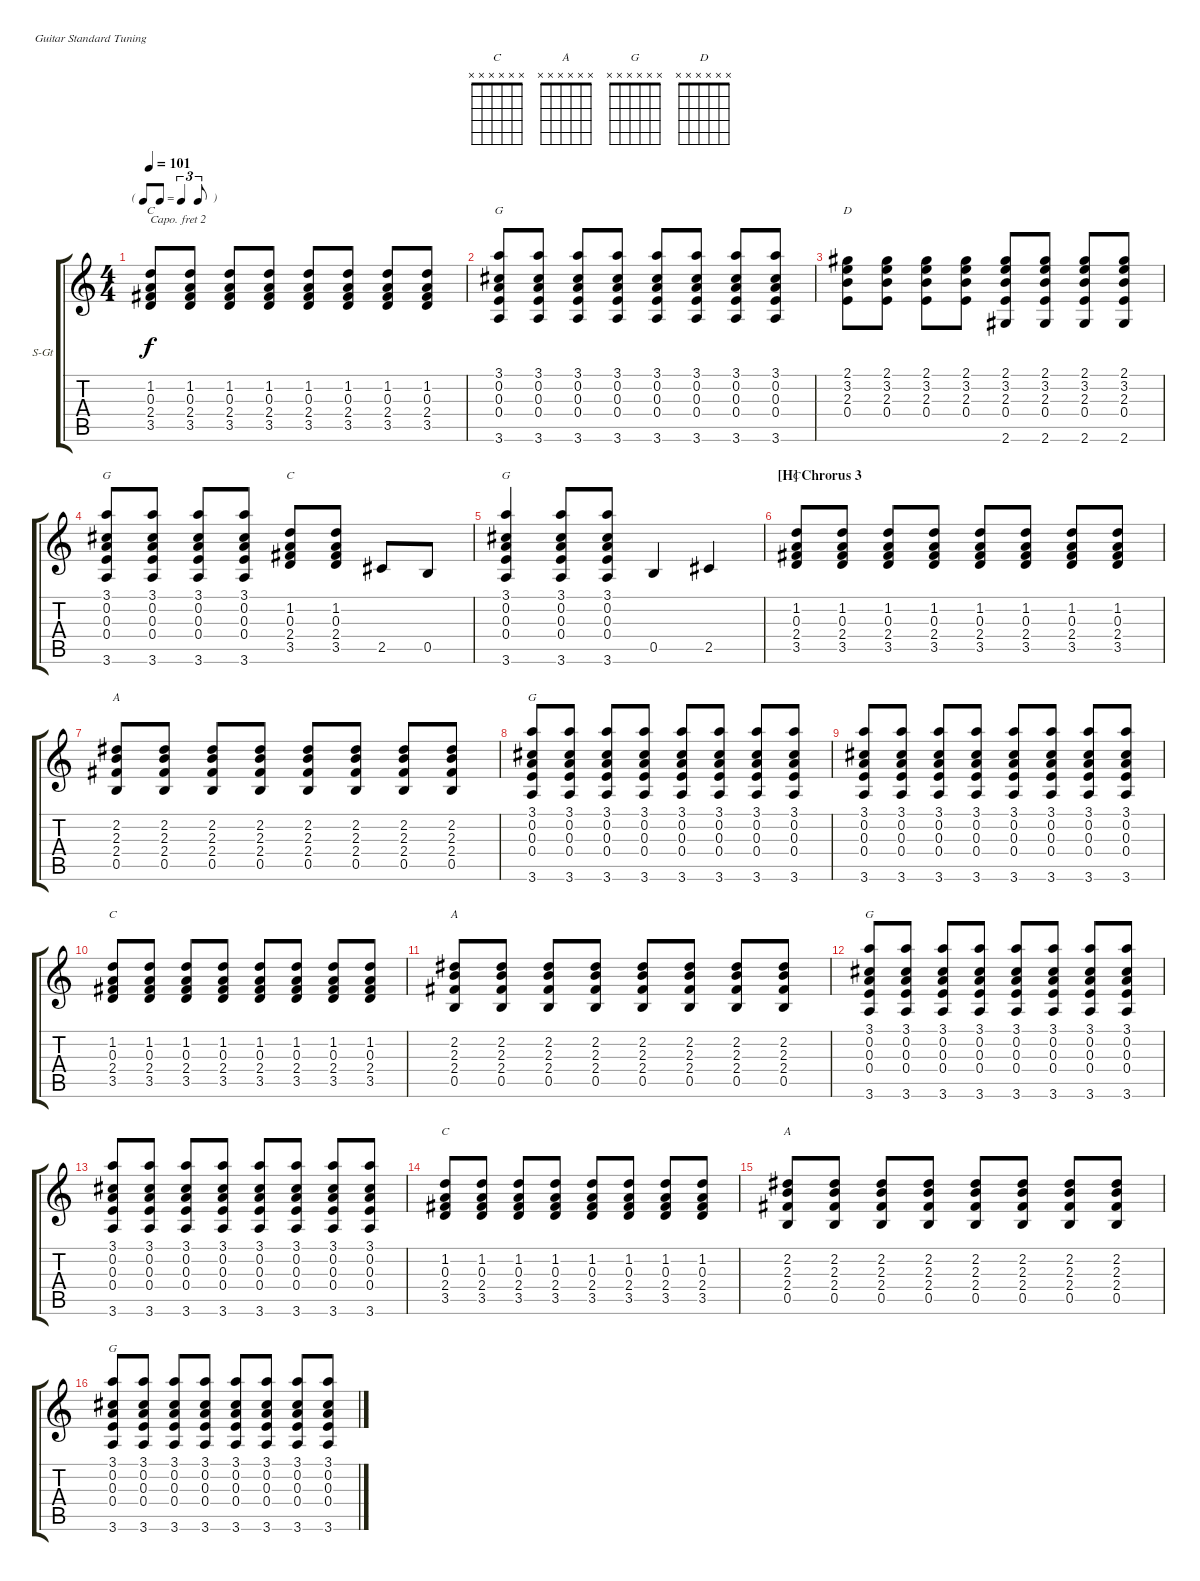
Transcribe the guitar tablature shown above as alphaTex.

\bracketExtendMode groupsimilarinstruments
\firstSystemTrackNameOrientation horizontal
\otherSystemsTrackNameOrientation horizontal
\track ("Keith Richards - Guitar (Capo 2)" "S-Gt") {instrument acousticguitarsteel}
\staff {score tabs}
\capo 2
\tuning (E4 B3 G3 D3 A2 E2)
\chord ("C" x x x x x x)
\chord ("A" x x x x x x)
\chord ("G" x x x x x x)
\chord ("D" x x x x x x)
\ts (4 4)
\tf triplet8th
\tempo 101
\clef g2
\ks c
(1.2 0.3 2.4 3.5).8{ch "C" dy f} (1.2 0.3 2.4 3.5).8 (1.2 0.3 2.4 3.5).8 (1.2 0.3 2.4 3.5).8 (1.2 0.3 2.4 3.5).8 (1.2 0.3 2.4 3.5).8 (1.2 0.3 2.4 3.5).8 (1.2 0.3 2.4 3.5).8 |
(3.1 0.2 0.3 0.4 3.6).8{ch "G"} (3.1 0.2 0.3 0.4 3.6).8 (3.1 0.2 0.3 0.4 3.6).8 (3.1 0.2 0.3 0.4 3.6).8 (3.1 0.2 0.3 0.4 3.6).8 (3.1 0.2 0.3 0.4 3.6).8 (3.1 0.2 0.3 0.4 3.6).8 (3.1 0.2 0.3 0.4 3.6).8 |
(2.1 3.2 2.3 0.4).8{ch "D"} (2.1 3.2 2.3 0.4).8 (2.1 3.2 2.3 0.4).8 (2.1 3.2 2.3 0.4).8 (2.1 3.2 2.3 0.4 2.6).8 (2.1 3.2 2.3 0.4 2.6).8 (2.1 3.2 2.3 0.4 2.6).8 (2.1 3.2 2.3 0.4 2.6).8 |
(3.1 0.2 0.3 0.4 3.6).8{ch "G"} (3.1 0.2 0.3 0.4 3.6).8 (3.1 0.2 0.3 0.4 3.6).8 (3.1 0.2 0.3 0.4 3.6).8 (1.2 0.3 2.4 3.5).8{ch "C"} (1.2 0.3 2.4 3.5).8 2.5.8 0.5.8 |
(3.1 0.2 0.3 0.4 3.6).4{ch "G"} (3.1 0.2 0.3 0.4 3.6).8 (3.1 0.2 0.3 0.4 3.6).8 0.5.4 2.5.4 |
\section ("H" "Chrorus 3")
(1.2 0.3 2.4 3.5).8{ch "C"} (1.2 0.3 2.4 3.5).8 (1.2 0.3 2.4 3.5).8 (1.2 0.3 2.4 3.5).8 (1.2 0.3 2.4 3.5).8 (1.2 0.3 2.4 3.5).8 (1.2 0.3 2.4 3.5).8 (1.2 0.3 2.4 3.5).8 |
(2.2 2.3 2.4 0.5).8{ch "A"} (2.2 2.3 2.4 0.5).8 (2.2 2.3 2.4 0.5).8 (2.2 2.3 2.4 0.5).8 (2.2 2.3 2.4 0.5).8 (2.2 2.3 2.4 0.5).8 (2.2 2.3 2.4 0.5).8 (2.2 2.3 2.4 0.5).8 |
(3.1 0.2 0.3 0.4 3.6).8{ch "G"} (3.1 0.2 0.3 0.4 3.6).8 (3.1 0.2 0.3 0.4 3.6).8 (3.1 0.2 0.3 0.4 3.6).8 (3.1 0.2 0.3 0.4 3.6).8 (3.1 0.2 0.3 0.4 3.6).8 (3.1 0.2 0.3 0.4 3.6).8 (3.1 0.2 0.3 0.4 3.6).8 |
(3.1 0.2 0.3 0.4 3.6).8 (3.1 0.2 0.3 0.4 3.6).8 (3.1 0.2 0.3 0.4 3.6).8 (3.1 0.2 0.3 0.4 3.6).8 (3.1 0.2 0.3 0.4 3.6).8 (3.1 0.2 0.3 0.4 3.6).8 (3.1 0.2 0.3 0.4 3.6).8 (3.1 0.2 0.3 0.4 3.6).8 |
(1.2 0.3 2.4 3.5).8{ch "C"} (1.2 0.3 2.4 3.5).8 (1.2 0.3 2.4 3.5).8 (1.2 0.3 2.4 3.5).8 (1.2 0.3 2.4 3.5).8 (1.2 0.3 2.4 3.5).8 (1.2 0.3 2.4 3.5).8 (1.2 0.3 2.4 3.5).8 |
(2.2 2.3 2.4 0.5).8{ch "A"} (2.2 2.3 2.4 0.5).8 (2.2 2.3 2.4 0.5).8 (2.2 2.3 2.4 0.5).8 (2.2 2.3 2.4 0.5).8 (2.2 2.3 2.4 0.5).8 (2.2 2.3 2.4 0.5).8 (2.2 2.3 2.4 0.5).8 |
(3.1 0.2 0.3 0.4 3.6).8{ch "G"} (3.1 0.2 0.3 0.4 3.6).8 (3.1 0.2 0.3 0.4 3.6).8 (3.1 0.2 0.3 0.4 3.6).8 (3.1 0.2 0.3 0.4 3.6).8 (3.1 0.2 0.3 0.4 3.6).8 (3.1 0.2 0.3 0.4 3.6).8 (3.1 0.2 0.3 0.4 3.6).8 |
(3.1 0.2 0.3 0.4 3.6).8 (3.1 0.2 0.3 0.4 3.6).8 (3.1 0.2 0.3 0.4 3.6).8 (3.1 0.2 0.3 0.4 3.6).8 (3.1 0.2 0.3 0.4 3.6).8 (3.1 0.2 0.3 0.4 3.6).8 (3.1 0.2 0.3 0.4 3.6).8 (3.1 0.2 0.3 0.4 3.6).8 |
(1.2 0.3 2.4 3.5).8{ch "C"} (1.2 0.3 2.4 3.5).8 (1.2 0.3 2.4 3.5).8 (1.2 0.3 2.4 3.5).8 (1.2 0.3 2.4 3.5).8 (1.2 0.3 2.4 3.5).8 (1.2 0.3 2.4 3.5).8 (1.2 0.3 2.4 3.5).8 |
(2.2 2.3 2.4 0.5).8{ch "A"} (2.2 2.3 2.4 0.5).8 (2.2 2.3 2.4 0.5).8 (2.2 2.3 2.4 0.5).8 (2.2 2.3 2.4 0.5).8 (2.2 2.3 2.4 0.5).8 (2.2 2.3 2.4 0.5).8 (2.2 2.3 2.4 0.5).8 |
(3.1 0.2 0.3 0.4 3.6).8{ch "G"} (3.1 0.2 0.3 0.4 3.6).8 (3.1 0.2 0.3 0.4 3.6).8 (3.1 0.2 0.3 0.4 3.6).8 (3.1 0.2 0.3 0.4 3.6).8 (3.1 0.2 0.3 0.4 3.6).8 (3.1 0.2 0.3 0.4 3.6).8 (3.1 0.2 0.3 0.4 3.6).8
